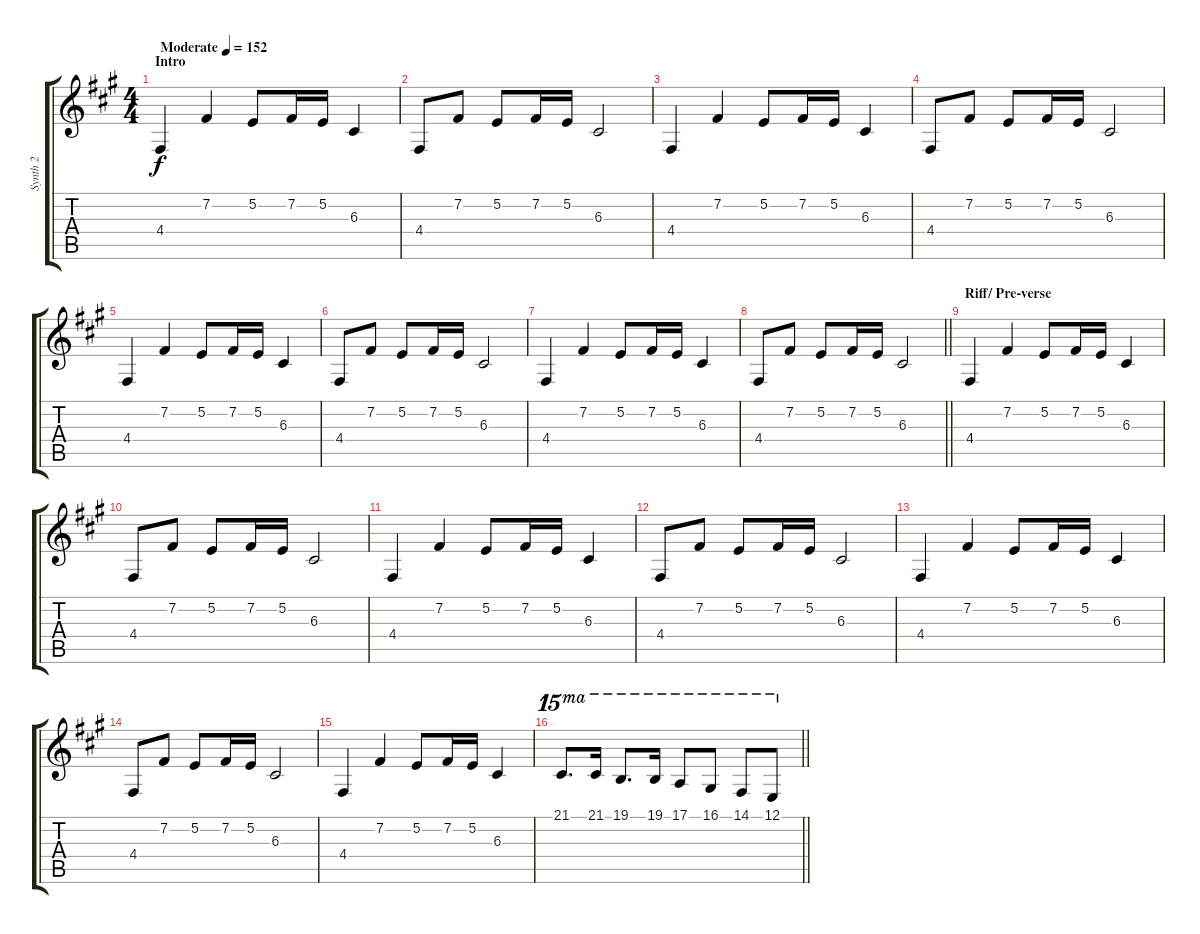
\track ("Synth 2" "Synth 2") {instrument lead1square}
\staff {score tabs}
\tuning (E4 B3 G3 D3 A2 E2) {hide}
\ts (4 4)
\section ("" "Intro")
\tempo (152 "Moderate")
\clef g2
\ks f#minor
4.4.4{dy f instrument lead1square} 7.2.4 5.2.8 7.2.16 5.2.16 6.3.4 |
4.4.8 7.2.8 5.2.8 7.2.16 5.2.16 6.3.2 |
4.4.4 7.2.4 5.2.8 7.2.16 5.2.16 6.3.4 |
4.4.8 7.2.8 5.2.8 7.2.16 5.2.16 6.3.2 |
4.4.4 7.2.4 5.2.8 7.2.16 5.2.16 6.3.4 |
4.4.8 7.2.8 5.2.8 7.2.16 5.2.16 6.3.2 |
4.4.4 7.2.4 5.2.8 7.2.16 5.2.16 6.3.4 |
\barLineRight lightlight
4.4.8 7.2.8 5.2.8 7.2.16 5.2.16 6.3.2 |
\section ("" "Riff/ Pre-verse")
4.4.4 7.2.4 5.2.8 7.2.16 5.2.16 6.3.4 |
4.4.8 7.2.8 5.2.8 7.2.16 5.2.16 6.3.2 |
4.4.4 7.2.4 5.2.8 7.2.16 5.2.16 6.3.4 |
4.4.8 7.2.8 5.2.8 7.2.16 5.2.16 6.3.2 |
4.4.4 7.2.4 5.2.8 7.2.16 5.2.16 6.3.4 |
4.4.8 7.2.8 5.2.8 7.2.16 5.2.16 6.3.2 |
4.4.4 7.2.4 5.2.8 7.2.16 5.2.16 6.3.4 |
\barLineRight lightlight
21.1.8{d ot 15ma} 21.1.16{ot 15ma} 19.1.8{d ot 15ma} 19.1.16{ot 15ma} 17.1.8{ot 15ma} 16.1.8{ot 15ma} 14.1.8{ot 15ma} 12.1.8{ot 15ma}
